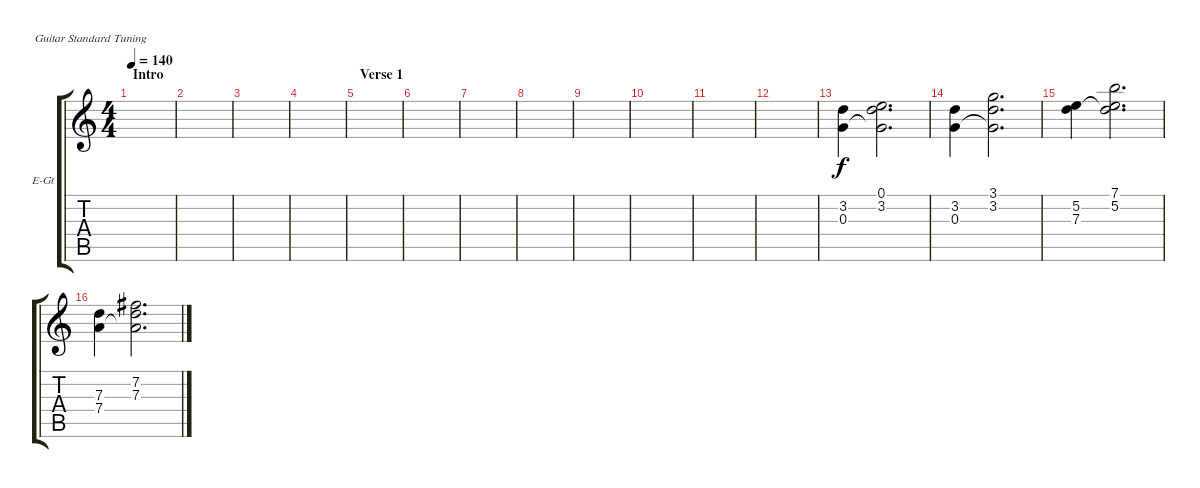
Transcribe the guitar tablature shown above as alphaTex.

\defaultSystemsLayout 4
\bracketExtendMode groupsimilarinstruments
\firstSystemTrackNameOrientation horizontal
\otherSystemsTrackNameOrientation horizontal
\track ("Electric Guitar" "E-Gt") {instrument distortionguitar}
\staff {score tabs}
\tuning (E4 B3 G3 D3 A2 E2)
\ts (4 4)
\section ("" "Intro")
\tempo 140
\clef g2
\ks c
|
|
|
|
\section ("" "Verse 1")
|
|
|
|
|
|
|
|
(3.2 0.3).4 (0.1 3.2 0.3{t}).2{d} |
(3.2 0.3).4 (3.2 3.1 0.3{t}).2{d} |
(5.2 7.3).4 (5.2 7.1 7.3{t}).2{d} |
(7.4 7.3).4 (7.2 7.3 7.4{t}).2{d}
